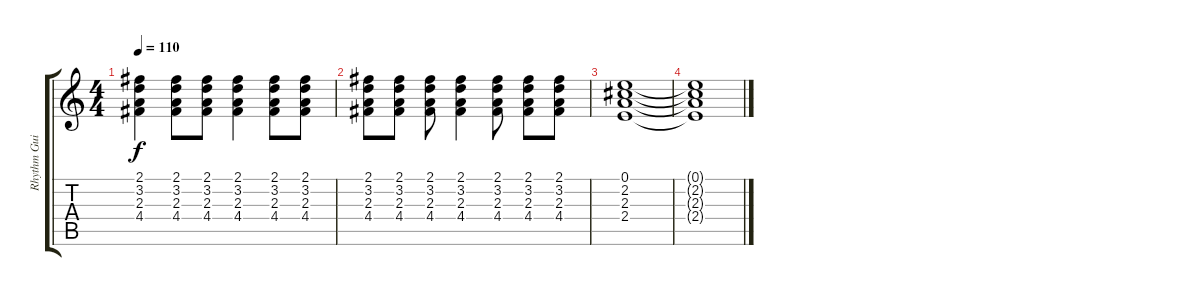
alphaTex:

\track ("Rhythm Guitar" "Rhythm Gui") {instrument acousticguitarsteel}
\staff {score tabs}
\tuning (E4 B3 G3 D3 A2 E2) {hide}
\ts (4 4)
\tempo 110
\clef g2
\ks c
(2.1 3.2 2.3 4.4).4{dy f} (2.1 3.2 2.3 4.4).8 (2.1 3.2 2.3 4.4).8 (2.1 3.2 2.3 4.4).4 (2.1 3.2 2.3 4.4).8 (2.1 3.2 2.3 4.4).8 |
(2.1 3.2 2.3 4.4).8 (2.1 3.2 2.3 4.4).8 (2.1 3.2 2.3 4.4).8 (2.1 3.2 2.3 4.4).4 (2.1 3.2 2.3 4.4).8 (2.1 3.2 2.3 4.4).8 (2.1 3.2 2.3 4.4).8 |
(0.1 2.2 2.3 2.4).1 |
(0.1{t} 2.2{t} 2.3{t} 2.4{t}).1
